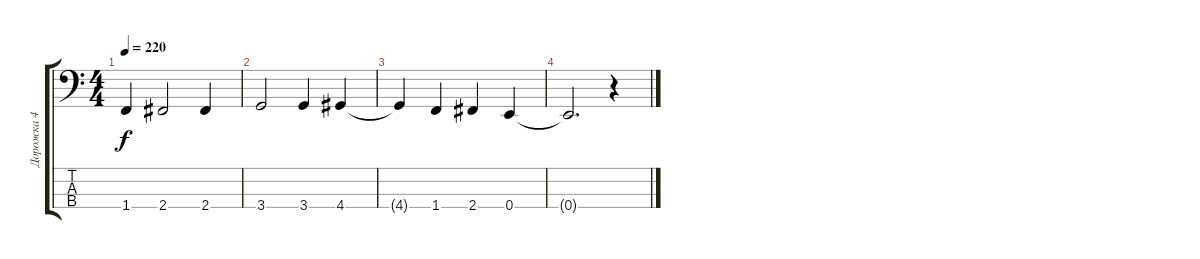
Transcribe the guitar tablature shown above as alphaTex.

\track ("Дорожка 4" "Дорожка 4") {instrument electricbassfinger}
\staff {score tabs}
\tuning (G2 D2 A1 E1) {hide}
\ts (4 4)
\tempo 220
\clef f4
\ks c
1.4.4{dy f} 2.4.2 2.4.4 |
3.4.2 3.4.4 4.4.4 |
4.4{t}.4 1.4.4 2.4.4 0.4.4 |
0.4{t}.2{d} r.4
